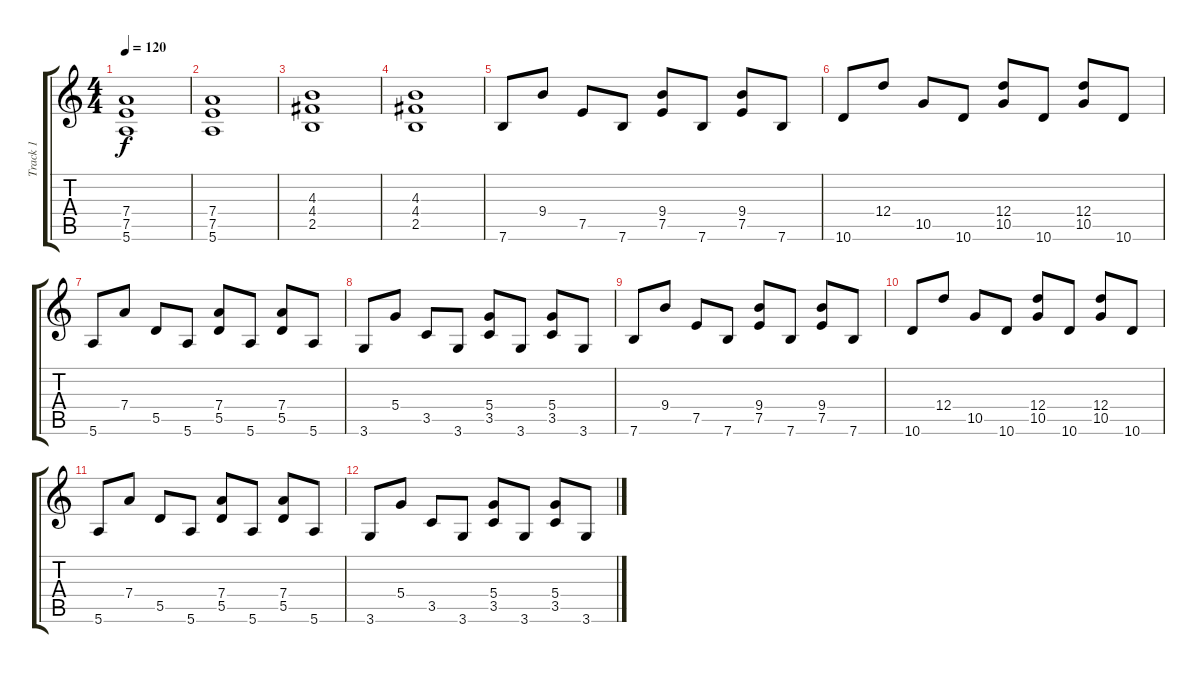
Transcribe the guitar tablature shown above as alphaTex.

\track ("Track 1" "Track 1") {instrument distortionguitar}
\staff {score tabs}
\tuning (E4 B3 G3 D3 A2 E2) {hide}
\ts (4 4)
\tempo 120
\clef g2
\ks c
(7.4 7.5 5.6).1{dy f} |
(7.4 7.5 5.6).1 |
(4.3 4.4 2.5).1 |
(4.3 4.4 2.5).1 |
7.6.8 9.4.8 7.5.8 7.6.8 (9.4 7.5).8 7.6.8 (9.4 7.5).8 7.6.8 |
10.6.8 12.4.8 10.5.8 10.6.8 (12.4 10.5).8 10.6.8 (12.4 10.5).8 10.6.8 |
5.6.8 7.4.8 5.5.8 5.6.8 (7.4 5.5).8 5.6.8 (7.4 5.5).8 5.6.8 |
3.6.8 5.4.8 3.5.8 3.6.8 (5.4 3.5).8 3.6.8 (5.4 3.5).8 3.6.8 |
7.6.8 9.4.8 7.5.8 7.6.8 (9.4 7.5).8 7.6.8 (9.4 7.5).8 7.6.8 |
10.6.8 12.4.8 10.5.8 10.6.8 (12.4 10.5).8 10.6.8 (12.4 10.5).8 10.6.8 |
5.6.8 7.4.8 5.5.8 5.6.8 (7.4 5.5).8 5.6.8 (7.4 5.5).8 5.6.8 |
3.6.8 5.4.8 3.5.8 3.6.8 (5.4 3.5).8 3.6.8 (5.4 3.5).8 3.6.8
